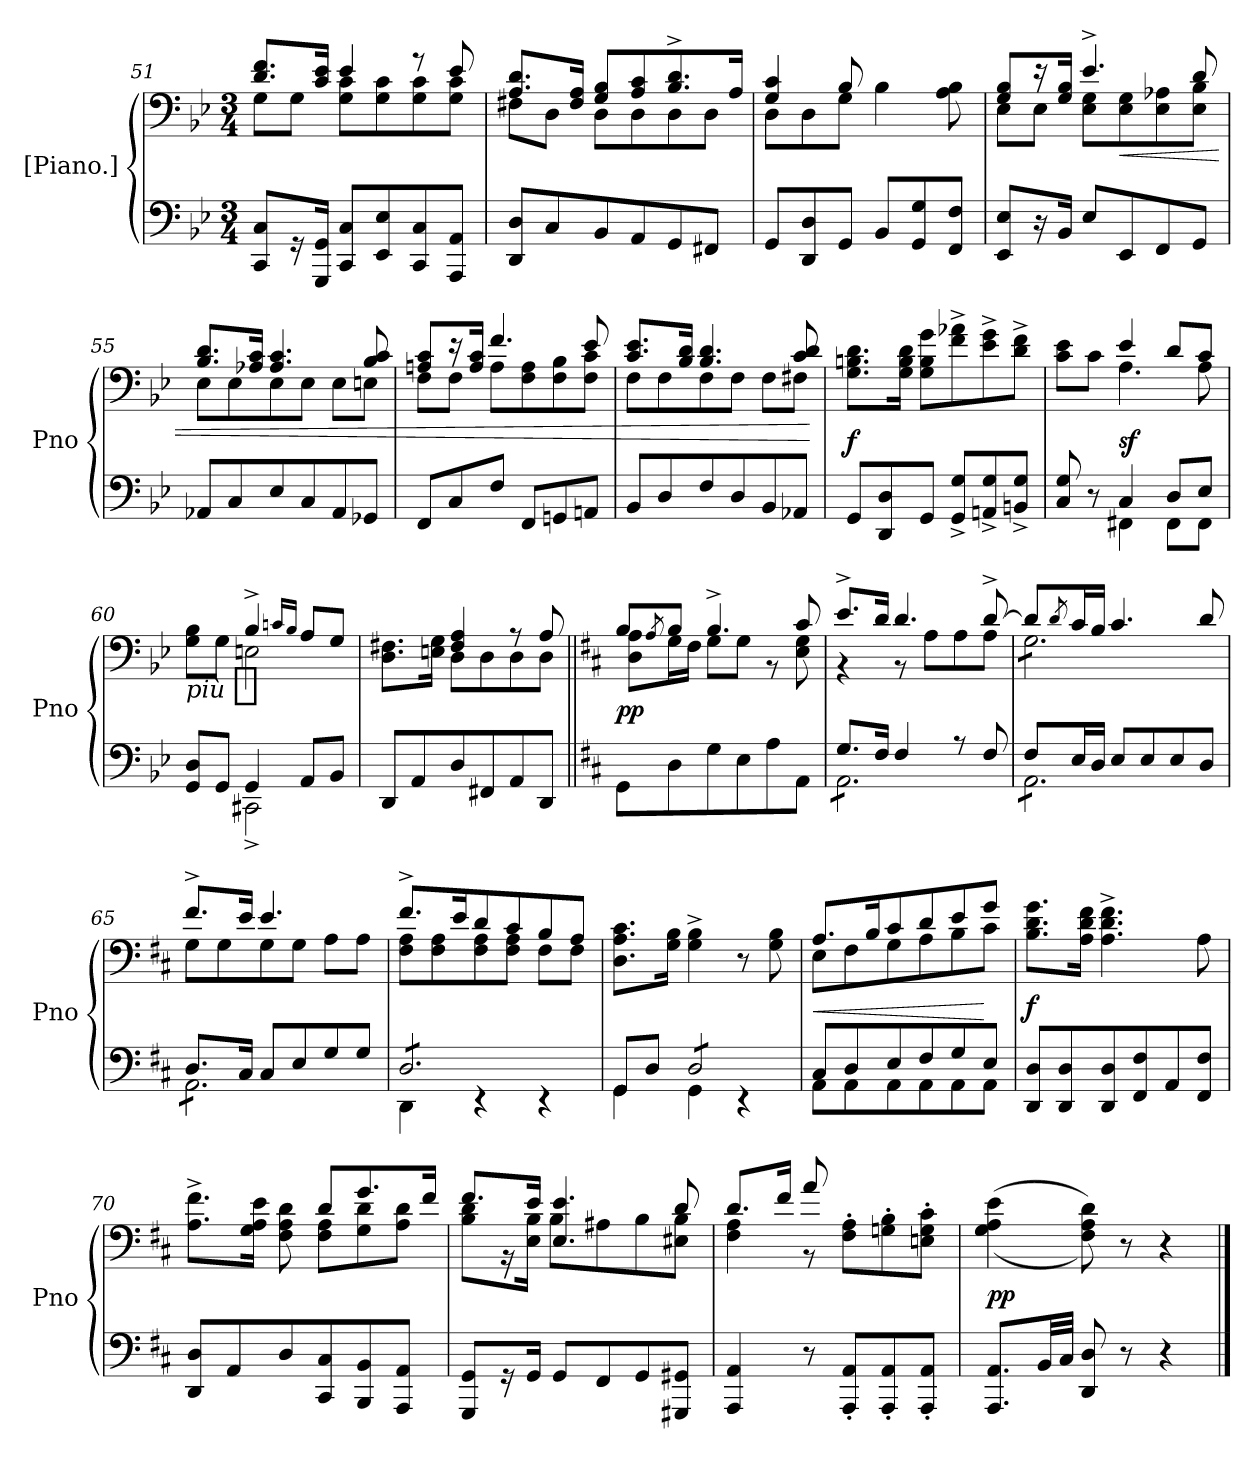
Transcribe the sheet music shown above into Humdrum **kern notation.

**kern	**kern	**dynam
*part1	*part1	*part1
*staff2	*staff1	*staff1/2
*I"[Piano.]	*	*
*I'Pno	*	*
*clefF4	*clefF4	*
*k[b-e-]	*k[b-e-]	*
*M3/4	*M3/4	*
=51	=51	=51
*	*^	*
8CC/ 8C/L	8.d/ 8.f/L	8G\L	.
16r	.	8G\J	.
16GGG/ 16GG/Jk	16c/ 16e-/Jk	.	.
*	*tremolo	*	*
8CC/ 8C/L	4e-/	8G\ 8c\L	.
8EE-/ 8E-/	.	8G\ 8c\	.
8CC/ 8C/	8r	8G\ 8c\	.
8AAA/ 8AA/J	8e-/	8G\ 8c\J	.
*	*Xtremolo	*	*
=52	=52	=52	=52
8DD/ 8D/L	8.A/ 8.d/L	8F#X\L	.
8C/	.	8D\J	.
.	16F#/ 16A/Jk	.	.
*	*tremolo	*	*
8BB-/	8G/ 8B-/L	8D\L	.
8AA/	8A/ 8c/	8D\	.
8GG/	8.B-^/ 8.d^/	8D\	.
8FF#X/J	.	8D\J	.
*	*Xtremolo	*	*
.	16A/Jk	.	.
=53	=53	=53	=53
8GG/L	4G/ 4c/	8D\L	.
8DD/ 8D/	.	8D\	.
8GG/J	8B-/	8G\J	.
8BB-/L	8ryy	4B-\	.
8GG/ 8G/	4ryy	.	.
8FF/ 8F/J	.	8A\ 8B-\	.
=54	=54	=54	=54
8EE-/ 8E-/L	8G/ 8B-/L	8E-\L	.
16r	16r	8E-\J	.
16BB-/Jk	16G/ 16B-/Jk	.	.
8E-/L	4.e-^/	8E-\ 8G\L	.
!	!	!	!LO:HP:b
8EE-/	.	8E-\ 8G\	<
8FF/	.	8E-\ 8A-X\	.
8GG/J	8d/	8E-\ 8B-\J	.
=55	=55	=55	=55
*	*tremolo	*	*
8AA-X/L	8.B-/ 8.d/L	8E-\L	.
8C/	.	8E-\	.
.	16A-X/ 16c/Jk	.	.
8E-/	4.A-/ 4.c/	8E-\	.
8C/	.	8E-\J	.
*	*Xtremolo	*	*
8AA-/	.	8E-\L	.
8GG-X/J	8B-/ 8c/	8En\J	.
=56	=56	=56	=56
8FF/L	8An/ 8c/L	8F\L	.
8C/	16r	8F\J	.
.	16A/ 16c/Jk	.	.
8F/J	4.f/	8A\L	.
8FF/L	.	8F\ 8A\	.
8GGn/	.	8F\ 8B-\	.
8AAn/J	8e-/	8F\ 8c\J	.
=57	=57	=57	=57
*	*tremolo	*	*
8BB-/L	8.c/ 8.e-/L	8F\L	.
8D/	.	8F\	.
.	16B-/ 16d/Jk	.	.
8F/	4.B-/ 4.d/	8F\	.
8D/	.	8F\J	.
*	*Xtremolo	*	*
8BB-/	.	8F\L	.
8AA-X/J	8c/ 8d/	8F#X\J	.
*	*v	*v	*
.	.	[
=58	=58	=58
8GG/L	8.G\ 8.Bn\ 8.d\L	f
8DD/ 8D/	.	.
.	16G\ 16B\ 16d\Jk	.
8GG/J	8G\ 8B\ 8g\L	.
8GG^/ 8G^/L	8f^\ 8a-X^\	.
8AAn^/ 8G^/	8e-^\ 8g^\	.
8BBn^/ 8G^/J	8d^\ 8f^\J	.
=59	=59	=59
*^	*^	*
8C/ 8G/	4ryy	8c\ 8e-\L	4ryy	.
8r	.	8c\J	.	.
4C/	4FF#X\	4e-/	4.A\	sf
8D/L	8FF#\L	8d/L	.	.
8E-/J	8FF#\J	8c/J	8A\	.
=60	=60	=60	=60	=60
!	!	!	!	!LO:DY:b:t=più %s
8GG/ 8D/L	4ryy	8G\ 8B-\L	4ryy	p
8GG/J	.	8G\J	.	.
4GG/	2CC#X^\	4B-^/	2En\	.
.	.	16qqcn/LL	.	.
.	.	16qqB-/JJ	.	.
8AA/L	.	8A/L	.	.
8BB-/J	.	8G/J	.	.
*v	*v	*	*	*
=61	=61	=61	=61
8DD/L	8.D\ 8.F#X\L	4ryy	.
8AA/	.	.	.
.	16En\ 16G\Jk	.	.
*	*tremolo	*	*
8D/	4F#/ 4A/	8D\L	.
8FF#X/	.	8D\	.
8AA/	8r	8D\	.
8DD/J	8A/	8D\J	.
*	*Xtremolo	*	*
=62||	=62||	=62||	=62||
*k[f#c#]	*k[f#c#]	*	*
8GG\L	8B/L	8D\ 8A\L	pp
.	8qA/	.	.
8D\	8B/J	16G\L	.
.	.	16F#\JJ	.
8G\	4.B^/	8G\L	.
8E\	.	8G\J	.
8A\	.	8r	.
8AA\J	8c#/	8E\ 8G\	.
=63	=63	=63	=63
*^	*	*	*
*tremolo	*	*	*	*
8.G/L	8AA\L	8.e^/L	4r	.
.	8AA\	.	.	.
16F#/Jk	.	16d/Jk	.	.
4F#/	8AA\	4.d/	8r	.
.	8AA\	.	8A\L	.
8r	8AA\	.	8A\	.
8F#/	8AA\J	[8d^/	8A\J	.
=64	=64	=64	=64	=64
*	*	*tremolo	*	*
8F#/L	8AA\L	8d/L]	8G\L	.
.	.	8qd/	.	.
16E/L	8AA\	16c#/L	8G\	.
16D/JJ	.	16B/JJ	.	.
8E/L	8AA\	4.c#/	8G\	.
8E/	8AA\	.	8G\	.
8E/	8AA\	.	8G\	.
8D/J	8AA\J	8d/	8G\J	.
=65	=65	=65	=65	=65
8.D/L	8AA\L	8.f#^/L	8G\L	.
.	8AA\	.	8G\	.
16C#/Jk	.	16e/Jk	.	.
8C#/L	8AA\	4.e/	8G\	.
8E/	8AA\	.	8G\J	.
*	*	*Xtremolo	*	*
8G/	8AA\	.	8A\L	.
8G/J	8AA\J	8ryy	8A\J	.
=66	=66	=66	=66	=66
*	*	*tremolo	*	*
8D/L	4DD\	8.f#^/L	8F#\ 8A\L	.
8D/	.	.	8F#\ 8A\	.
.	.	16e/K	.	.
8D/	4r	8d/	8F#\ 8A\	.
8D/	.	8c#/	8F#\ 8A\J	.
*	*	*Xtremolo	*	*
8D/	4r	8B/	8F#\L	.
8D/J	.	8A/J	8F#\J	.
*Xtremolo	*	*	*	*
*	*	*v	*v	*
=67	=67	=67	=67
8GG/L	4GG\	8.D\ 8.A\ 8.c#\L	.
8D/J	.	.	.
.	.	16G\ 16B\Jk	.
*tremolo	*	*	*
8D/L	4GG\	4G^\ 4B^\	.
8D/	.	.	.
8D/	4r	8r	.
8D/J	.	8G\ 8B\	.
=68	=68	=68	=68
*	*	*^	*
8C#/L	8AA\L	8.A/L	8E\L	<
8D/	8AA\	.	8F#\	.
.	.	16B/K	.	.
8E/	8AA\	8c#/	8G\	.
8F#/	8AA\	8d/	8A\	.
8G/	8AA\	8e/	8B\	.
8E/J	8AA\J	8g/J	8c#\J	[
*Xtremolo	*	*	*	*
*v	*v	*	*	*
*	*v	*v	*
=69	=69	=69
8DD/ 8D/L	8.B\ 8.d\ 8.g\L	f
8DD/ 8D/	.	.
.	16A\ 16d\ 16f#\Jk	.
8DD/ 8D/	4.A^\ 4.d^\ 4.f#^\	.
8FF#/ 8F#/	.	.
8AA/	.	.
8FF#/ 8F#/J	8A\	.
=70	=70	=70
*	*^	*
8DD/ 8D/L	8.A^\ 8.f#^\L	4.ryy	.
8AA/	.	.	.
.	16G\ 16A\ 16e\Jk	.	.
8D/	8F#\ 8A\ 8d\	.	.
8CC#/ 8C#/	8d/L	8F#\ 8A\L	.
8BBB/ 8BB/	8.g/	8G\ 8d\	.
8AAA/ 8AA/J	.	8A\ 8d\J	.
.	16f#/Jk	.	.
=71	=71	=71	=71
8GGG/ 8GG/L	8.f#/L	8B\ 8d\L	.
16r	.	16r	.
16GG/Jk	16e/Jk	16E\ 16B\Jk	.
8GG/L	4.E/ 4.e/	8B\L	.
8FF#/	.	8A#X\	.
8GG/	.	8B\	.
8GGG#X/ 8GG#X/J	8d/	8E#X\ 8B\J	.
=72	=72	=72	=72
4AAA/ 4AA/	8.d/L	4F#\ 4A\	.
.	16f#/Jk	.	.
8r	8a/	8r	.
8AAA'/ 8AA'/L	4.ryy	8F#'\ 8A'\L	.
8AAA'/ 8AA'/	.	8Gn'\ 8B'\	.
8AAA'/ 8AA'/J	.	8En'\ 8G'\ 8c#'\J	.
*	*v	*v	*
=73	=73	=73
8.AAA/ 8.AA/L	(<(>4G\ 4A\ 4e\	pp
32BB/LL	.	.
32C#/JJJ	.	.
8DD/ 8D/	8F#\ 8A\ 8d\))	.
8r	8r	.
4r	4r	.
==	==	==
*-	*-	*-
